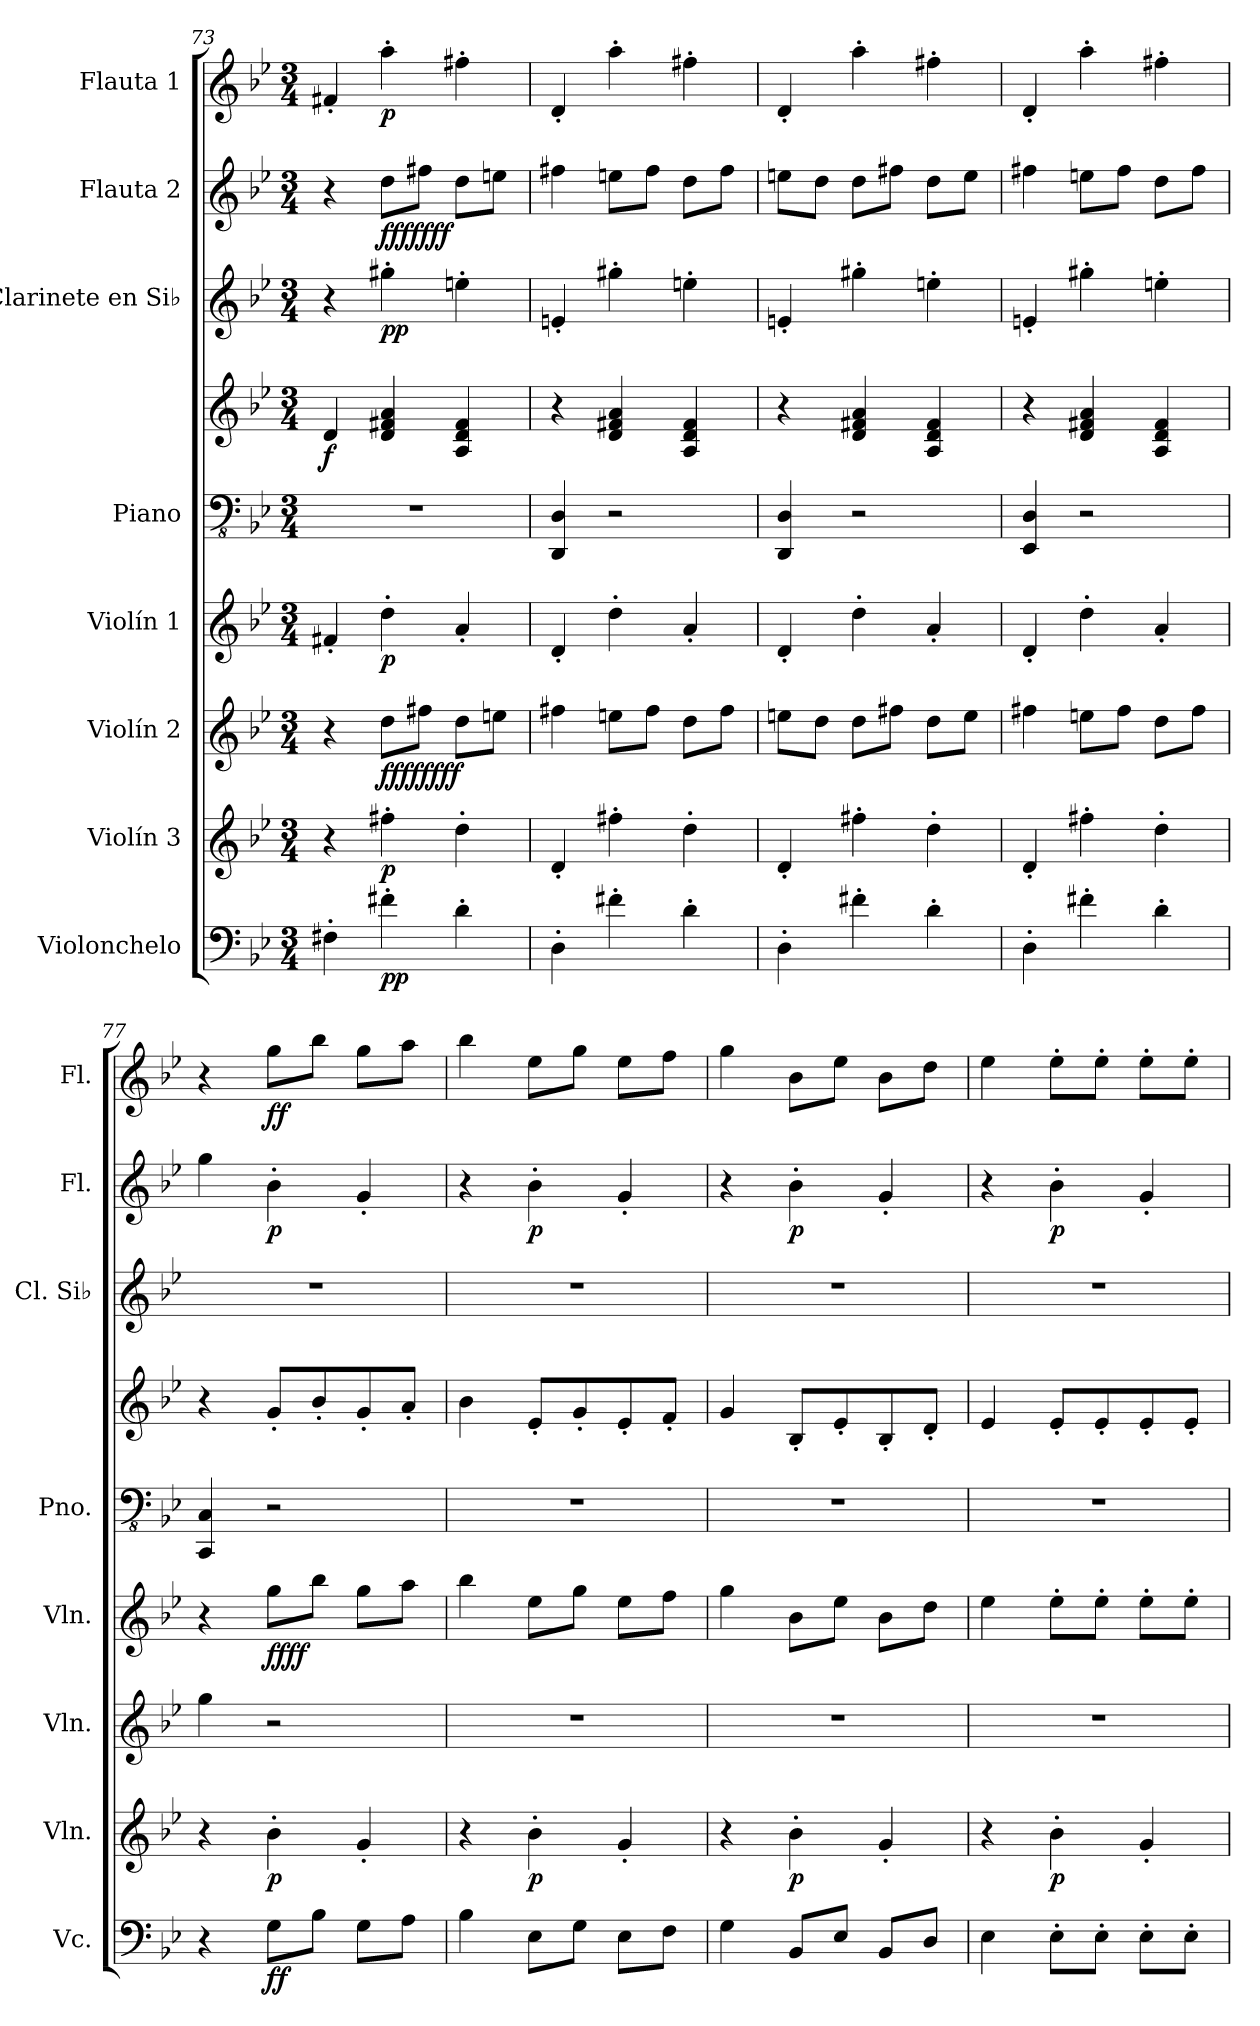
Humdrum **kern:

**kern	**dynam	**kern	**dynam	**kern	**dynam	**kern	**dynam	**kern	**kern	**dynam	**kern	**dynam	**kern	**dynam	**kern	**dynam
*part8	*part8	*part7	*part7	*part6	*part6	*part5	*part5	*part4	*part4	*part4	*part3	*part3	*part2	*part2	*part1	*part1
*staff9	*staff9	*staff8	*staff8	*staff7	*staff7	*staff6	*staff6	*staff5	*staff4	*staff4/5	*staff3	*staff3	*staff2	*staff2	*staff1	*staff1
*I"Violonchelo	*	*I"Violín 3	*	*I"Violín 2	*	*I"Violín 1	*	*I"Piano	*	*	*I"Clarinete en Si♭	*	*I"Flauta 2	*	*I"Flauta 1	*
*I'Vc.	*	*I'Vln.	*	*I'Vln.	*	*I'Vln.	*	*I'Pno.	*	*	*I'Cl. Si♭	*	*I'Fl.	*	*I'Fl.	*
*clefF4	*	*clefG2	*	*clefG2	*	*clefG2	*	*clefFv4	*clefG2	*	*clefG2	*	*clefG2	*	*clefG2	*
*	*	*	*	*	*	*	*	*	*	*	*ITrd1c2	*	*	*	*	*
*k[b-e-]	*	*k[b-e-]	*	*k[b-e-]	*	*k[b-e-]	*	*k[b-e-]	*k[b-e-]	*	*k[b-e-a-d-]	*	*k[b-e-]	*	*k[b-e-]	*
*M3/4	*	*M3/4	*	*M3/4	*	*M3/4	*	*M3/4	*M3/4	*	*M3/4	*	*M3/4	*	*M3/4	*
=73	=73	=73	=73	=73	=73	=73	=73	=73	=73	=73	=73	=73	=73	=73	=73	=73
!	!	!	!	!	!	!	!	!	!	!LO:DY:b	!	!	!	!	!	!
4F#X'\	.	4r	.	4r	.	4f#X'/	.	2.r	4d/	f	4r	.	4r	.	4f#X'/	.
!	!LO:DY:b	!	!LO:DY:b	!	!LO:DY:b	!	!	!	!	!	!	!	!	!	!	!
!	!	!	!	!	!LO:DY:n=1:b	!	!	!	!	!	!	!	!	!	!	!
!	!	!	!	!	!LO:DY:n=2:b	!	!	!	!	!	!	!	!	!	!	!
!	!	!	!	!	!LO:DY:n=3:b	!	!LO:DY:b	!	!	!	!	!LO:DY:b	!	!	!	!
!	!	!	!	!	!	!	!	!	!	!	!	!LO:DY:n=1:b	!	!LO:DY:b	!	!
!	!	!	!	!	!	!	!	!	!	!	!	!	!	!LO:DY:n=1:b	!	!
!	!	!	!	!	!	!	!	!	!	!	!	!	!	!LO:DY:n=2:b	!	!LO:DY:b
4f#X'\	pp	4ff#X'\	p	8dd\L	f fff f fff	4dd'\	p	.	4d/ 4f#X/ 4a/	.	4ff#X'\	p p	8dd\L	fff f fff	4aa'\	p
.	.	.	.	8ff#X\J	.	.	.	.	.	.	.	.	8ff#X\J	.	.	.
4d'\	.	4dd'\	.	8dd\L	.	4a'/	.	.	4A/ 4d/ 4f#/	.	4ddn'\	.	8dd\L	.	4ff#X'\	.
.	.	.	.	8een\J	.	.	.	.	.	.	.	.	8een\J	.	.	.
=74	=74	=74	=74	=74	=74	=74	=74	=74	=74	=74	=74	=74	=74	=74	=74	=74
4D'\	.	4d'/	.	4ff#X\	.	4d'/	.	4DDD/ 4DD/	4r	.	4dn'/	.	4ff#X\	.	4d'/	.
4f#X'\	.	4ff#X'\	.	8een\L	.	4dd'\	.	2r	4d/ 4f#X/ 4a/	.	4ff#X'\	.	8een\L	.	4aa'\	.
.	.	.	.	8ff#\J	.	.	.	.	.	.	.	.	8ff#\J	.	.	.
4d'\	.	4dd'\	.	8dd\L	.	4a'/	.	.	4A/ 4d/ 4f#/	.	4ddn'\	.	8dd\L	.	4ff#X'\	.
.	.	.	.	8ff#\J	.	.	.	.	.	.	.	.	8ff#\J	.	.	.
!!LO:PB:g=z
=75	=75	=75	=75	=75	=75	=75	=75	=75	=75	=75	=75	=75	=75	=75	=75	=75
4D'\	.	4d'/	.	8een\L	.	4d'/	.	4DDD/ 4DD/	4r	.	4dn'/	.	8een\L	.	4d'/	.
.	.	.	.	8dd\J	.	.	.	.	.	.	.	.	8dd\J	.	.	.
4f#X'\	.	4ff#X'\	.	8dd\L	.	4dd'\	.	2r	4d/ 4f#X/ 4a/	.	4ff#X'\	.	8dd\L	.	4aa'\	.
.	.	.	.	8ff#X\J	.	.	.	.	.	.	.	.	8ff#X\J	.	.	.
4d'\	.	4dd'\	.	8dd\L	.	4a'/	.	.	4A/ 4d/ 4f#/	.	4ddn'\	.	8dd\L	.	4ff#X'\	.
.	.	.	.	8ee\J	.	.	.	.	.	.	.	.	8ee\J	.	.	.
=76	=76	=76	=76	=76	=76	=76	=76	=76	=76	=76	=76	=76	=76	=76	=76	=76
4D'\	.	4d'/	.	4ff#X\	.	4d'/	.	4EEE-/ 4DD/	4r	.	4dn'/	.	4ff#X\	.	4d'/	.
4f#X'\	.	4ff#X'\	.	8een\L	.	4dd'\	.	2r	4d/ 4f#X/ 4a/	.	4ff#X'\	.	8een\L	.	4aa'\	.
.	.	.	.	8ff#\J	.	.	.	.	.	.	.	.	8ff#\J	.	.	.
4d'\	.	4dd'\	.	8dd\L	.	4a'/	.	.	4A/ 4d/ 4f#/	.	4ddn'\	.	8dd\L	.	4ff#X'\	.
.	.	.	.	8ff#\J	.	.	.	.	.	.	.	.	8ff#\J	.	.	.
=77	=77	=77	=77	=77	=77	=77	=77	=77	=77	=77	=77	=77	=77	=77	=77	=77
4r	.	4r	.	4gg\	.	4r	.	4CCC/ 4CC/	4r	.	2.r	.	4gg\	.	4r	.
!	!LO:DY:b	!	!LO:DY:b	!	!	!	!LO:DY:b	!	!	!	!	!	!	!	!	!
!	!	!	!	!	!	!	!LO:DY:n=1:b	!	!	!	!	!	!	!LO:DY:b	!	!LO:DY:b
8G\L	ff	4b-'\	p	2r	.	8gg\L	ff ff	2r	8g'/L	.	.	.	4b-'\	p	8gg\L	ff
8B-\J	.	.	.	.	.	8bb-\J	.	.	8b-'/	.	.	.	.	.	8bb-\J	.
8G\L	.	4g'/	.	.	.	8gg\L	.	.	8g'/	.	.	.	4g'/	.	8gg\L	.
8A\J	.	.	.	.	.	8aa\J	.	.	8a'/J	.	.	.	.	.	8aa\J	.
=78	=78	=78	=78	=78	=78	=78	=78	=78	=78	=78	=78	=78	=78	=78	=78	=78
4B-\	.	4r	.	2.r	.	4bb-\	.	2.r	4b-\	.	2.r	.	4r	.	4bb-\	.
!	!	!	!LO:DY:b	!	!	!	!	!	!	!	!	!	!	!LO:DY:b	!	!
8E-\L	.	4b-'\	p	.	.	8ee-\L	.	.	8e-'/L	.	.	.	4b-'\	p	8ee-\L	.
8G\J	.	.	.	.	.	8gg\J	.	.	8g'/	.	.	.	.	.	8gg\J	.
8E-\L	.	4g'/	.	.	.	8ee-\L	.	.	8e-'/	.	.	.	4g'/	.	8ee-\L	.
8F\J	.	.	.	.	.	8ff\J	.	.	8f'/J	.	.	.	.	.	8ff\J	.
=79	=79	=79	=79	=79	=79	=79	=79	=79	=79	=79	=79	=79	=79	=79	=79	=79
4G\	.	4r	.	2.r	.	4gg\	.	2.r	4g/	.	2.r	.	4r	.	4gg\	.
!	!	!	!LO:DY:b	!	!	!	!	!	!	!	!	!	!	!LO:DY:b	!	!
8BB-/L	.	4b-'\	p	.	.	8b-\L	.	.	8B-'/L	.	.	.	4b-'\	p	8b-\L	.
8E-/J	.	.	.	.	.	8ee-\J	.	.	8e-'/	.	.	.	.	.	8ee-\J	.
8BB-/L	.	4g'/	.	.	.	8b-\L	.	.	8B-'/	.	.	.	4g'/	.	8b-\L	.
8D/J	.	.	.	.	.	8dd\J	.	.	8d'/J	.	.	.	.	.	8dd\J	.
=80	=80	=80	=80	=80	=80	=80	=80	=80	=80	=80	=80	=80	=80	=80	=80	=80
4E-\	.	4r	.	2.r	.	4ee-\	.	2.r	4e-/	.	2.r	.	4r	.	4ee-\	.
!	!	!	!LO:DY:b	!	!	!	!	!	!	!	!	!	!	!LO:DY:b	!	!
8E-'\L	.	4b-'\	p	.	.	8ee-'\L	.	.	8e-'/L	.	.	.	4b-'\	p	8ee-'\L	.
8E-'\J	.	.	.	.	.	8ee-'\J	.	.	8e-'/	.	.	.	.	.	8ee-'\J	.
8E-'\L	.	4g'/	.	.	.	8ee-'\L	.	.	8e-'/	.	.	.	4g'/	.	8ee-'\L	.
8E-'\J	.	.	.	.	.	8ee-'\J	.	.	8e-'/J	.	.	.	.	.	8ee-'\J	.
=	=	=	=	=	=	=	=	=	=	=	=	=	=	=	=	=
*-	*-	*-	*-	*-	*-	*-	*-	*-	*-	*-	*-	*-	*-	*-	*-	*-
